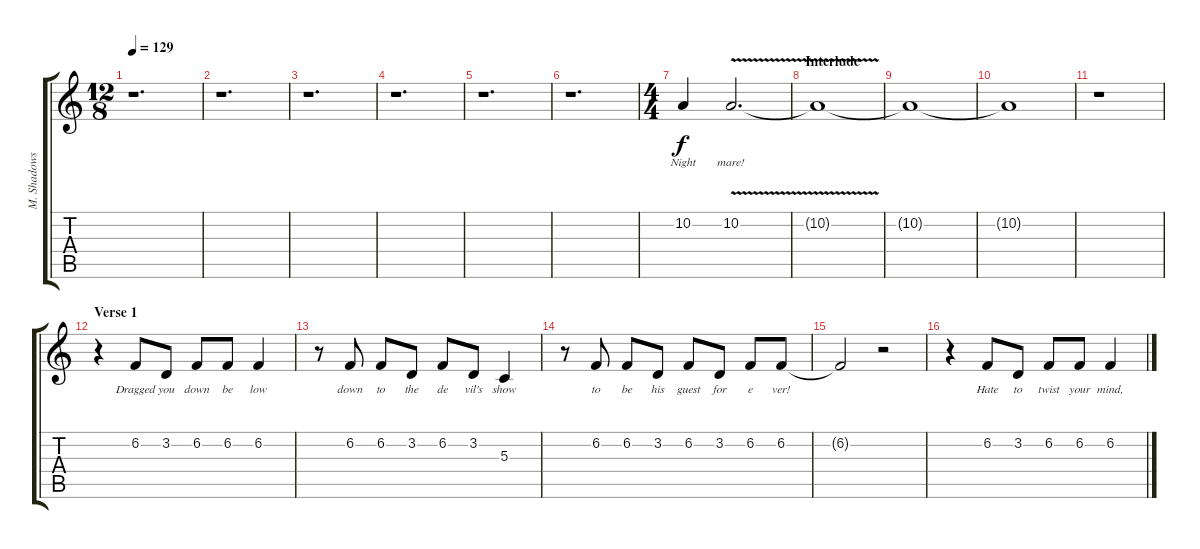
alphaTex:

\track ("M. Shadows (Vocals)" "M. Shadows") {instrument clarinet}
\staff {score tabs}
\tuning (E4 B3 G3 D3 A2 D2) {hide}
\ts (12 8)
\tempo 129
\clef g2
\ks c
r.1{d dy f} |
r.1{d} |
r.1{d} |
r.1{d} |
r.1{d} |
r.1{d} |
\ts (4 4)
10.2.4{lyrics (0 "Night") lyrics (1 "") lyrics (2 "") lyrics (3 "") lyrics (4 "")} 10.2{v}.2{d lyrics (0 "mare!") lyrics (1 "") lyrics (2 "") lyrics (3 "") lyrics (4 "")} |
\section ("" "Interlude")
10.2{t}.1{lyrics (0 "") lyrics (1 "") lyrics (2 "") lyrics (3 "") lyrics (4 "")} |
10.2{t}.1{lyrics (0 "") lyrics (1 "") lyrics (2 "") lyrics (3 "") lyrics (4 "")} |
10.2{t}.1{lyrics (0 "") lyrics (1 "") lyrics (2 "") lyrics (3 "") lyrics (4 "")} |
r.1 |
\section ("" "Verse 1")
r.4 6.2.8{lyrics (0 "Dragged") lyrics (1 "") lyrics (2 "") lyrics (3 "") lyrics (4 "")} 3.2.8{lyrics (0 "you") lyrics (1 "") lyrics (2 "") lyrics (3 "") lyrics (4 "")} 6.2.8{lyrics (0 "down") lyrics (1 "") lyrics (2 "") lyrics (3 "") lyrics (4 "")} 6.2.8{lyrics (0 "be") lyrics (1 "") lyrics (2 "") lyrics (3 "") lyrics (4 "")} 6.2.4{lyrics (0 "low") lyrics (1 "") lyrics (2 "") lyrics (3 "") lyrics (4 "")} |
r.8 6.2.8{lyrics (0 "down") lyrics (1 "") lyrics (2 "") lyrics (3 "") lyrics (4 "")} 6.2.8{lyrics (0 "to") lyrics (1 "") lyrics (2 "") lyrics (3 "") lyrics (4 "")} 3.2.8{lyrics (0 "the") lyrics (1 "") lyrics (2 "") lyrics (3 "") lyrics (4 "")} 6.2.8{lyrics (0 "de") lyrics (1 "") lyrics (2 "") lyrics (3 "") lyrics (4 "")} 3.2.8{lyrics (0 "vil's") lyrics (1 "") lyrics (2 "") lyrics (3 "") lyrics (4 "")} 5.3.4{lyrics (0 "show") lyrics (1 "") lyrics (2 "") lyrics (3 "") lyrics (4 "")} |
r.8 6.2.8{lyrics (0 "to") lyrics (1 "") lyrics (2 "") lyrics (3 "") lyrics (4 "")} 6.2.8{lyrics (0 "be") lyrics (1 "") lyrics (2 "") lyrics (3 "") lyrics (4 "")} 3.2.8{lyrics (0 "his") lyrics (1 "") lyrics (2 "") lyrics (3 "") lyrics (4 "")} 6.2.8{lyrics (0 "guest") lyrics (1 "") lyrics (2 "") lyrics (3 "") lyrics (4 "")} 3.2.8{lyrics (0 "for") lyrics (1 "") lyrics (2 "") lyrics (3 "") lyrics (4 "")} 6.2.8{lyrics (0 "e") lyrics (1 "") lyrics (2 "") lyrics (3 "") lyrics (4 "")} 6.2.8{lyrics (0 "ver!") lyrics (1 "") lyrics (2 "") lyrics (3 "") lyrics (4 "")} |
6.2{t}.2{lyrics (0 "") lyrics (1 "") lyrics (2 "") lyrics (3 "") lyrics (4 "")} r.2 |
r.4 6.2.8{lyrics (0 "Hate") lyrics (1 "") lyrics (2 "") lyrics (3 "") lyrics (4 "")} 3.2.8{lyrics (0 "to") lyrics (1 "") lyrics (2 "") lyrics (3 "") lyrics (4 "")} 6.2.8{lyrics (0 "twist") lyrics (1 "") lyrics (2 "") lyrics (3 "") lyrics (4 "")} 6.2.8{lyrics (0 "your") lyrics (1 "") lyrics (2 "") lyrics (3 "") lyrics (4 "")} 6.2.4{lyrics (0 "mind,") lyrics (1 "") lyrics (2 "") lyrics (3 "") lyrics (4 "")}
